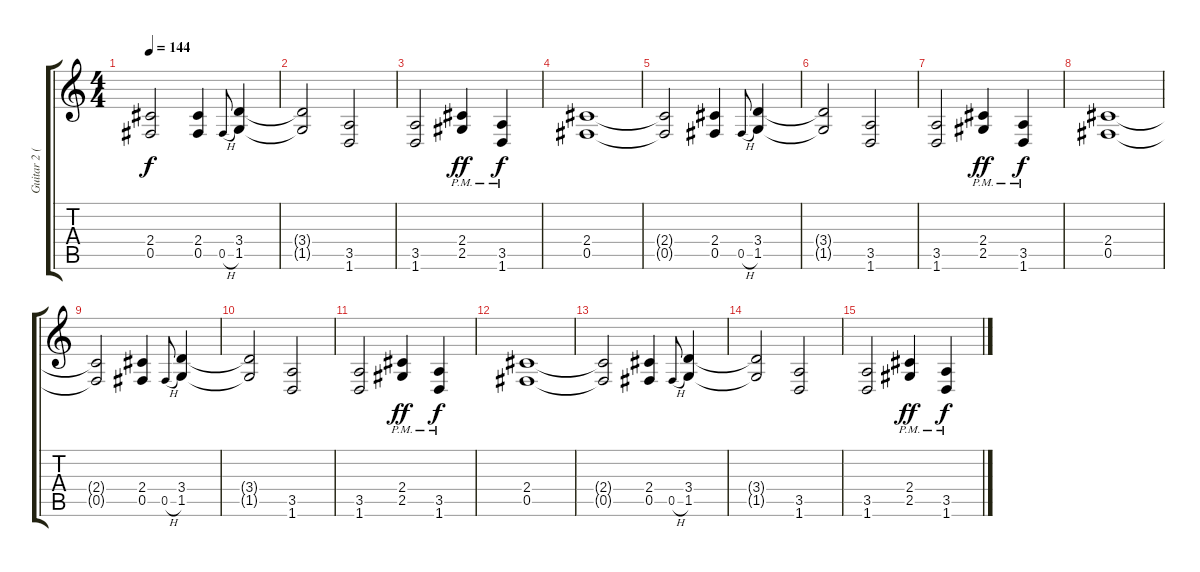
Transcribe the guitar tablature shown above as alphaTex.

\track ("Guitar 2 (Distortion)" "Guitar 2 (") {instrument distortionguitar}
\staff {score tabs}
\tuning (Db4 Ab3 E3 B2 Gb2 Db2) {hide}
\ts (4 4)
\tempo 144
\clef g2
\ks c
(2.4{t} 0.5{t}).2{dy f} (2.4 0.5).4 0.5{h}.8{gr onbeat} (3.4 1.5).4 |
(3.4{t} 1.5{t}).2 (3.5 1.6).2 |
(3.5 1.6).2 (2.4{pm} 2.5{pm}).4{dy ff} (3.5{pm} 1.6{pm}).4{dy f} |
(2.4 0.5).1{volume 6} |
(2.4{t} 0.5{t}).2 (2.4 0.5).4 0.5{h}.8{gr onbeat} (3.4 1.5).4 |
(3.4{t} 1.5{t}).2 (3.5 1.6).2 |
(3.5 1.6).2 (2.4{pm} 2.5{pm}).4{dy ff} (3.5{pm} 1.6{pm}).4{dy f} |
(2.4 0.5).1{volume 2} |
(2.4{t} 0.5{t}).2 (2.4 0.5).4 0.5{h}.8{gr onbeat} (3.4 1.5).4 |
(3.4{t} 1.5{t}).2 (3.5 1.6).2 |
(3.5 1.6).2 (2.4{pm} 2.5{pm}).4{dy ff} (3.5{pm} 1.6{pm}).4{dy f} |
(2.4 0.5).1{volume 0} |
(2.4{t} 0.5{t}).2 (2.4 0.5).4 0.5{h}.8{gr onbeat} (3.4 1.5).4 |
(3.4{t} 1.5{t}).2 (3.5 1.6).2 |
(3.5 1.6).2 (2.4{pm} 2.5{pm}).4{dy ff} (3.5{pm} 1.6{pm}).4{dy f}
